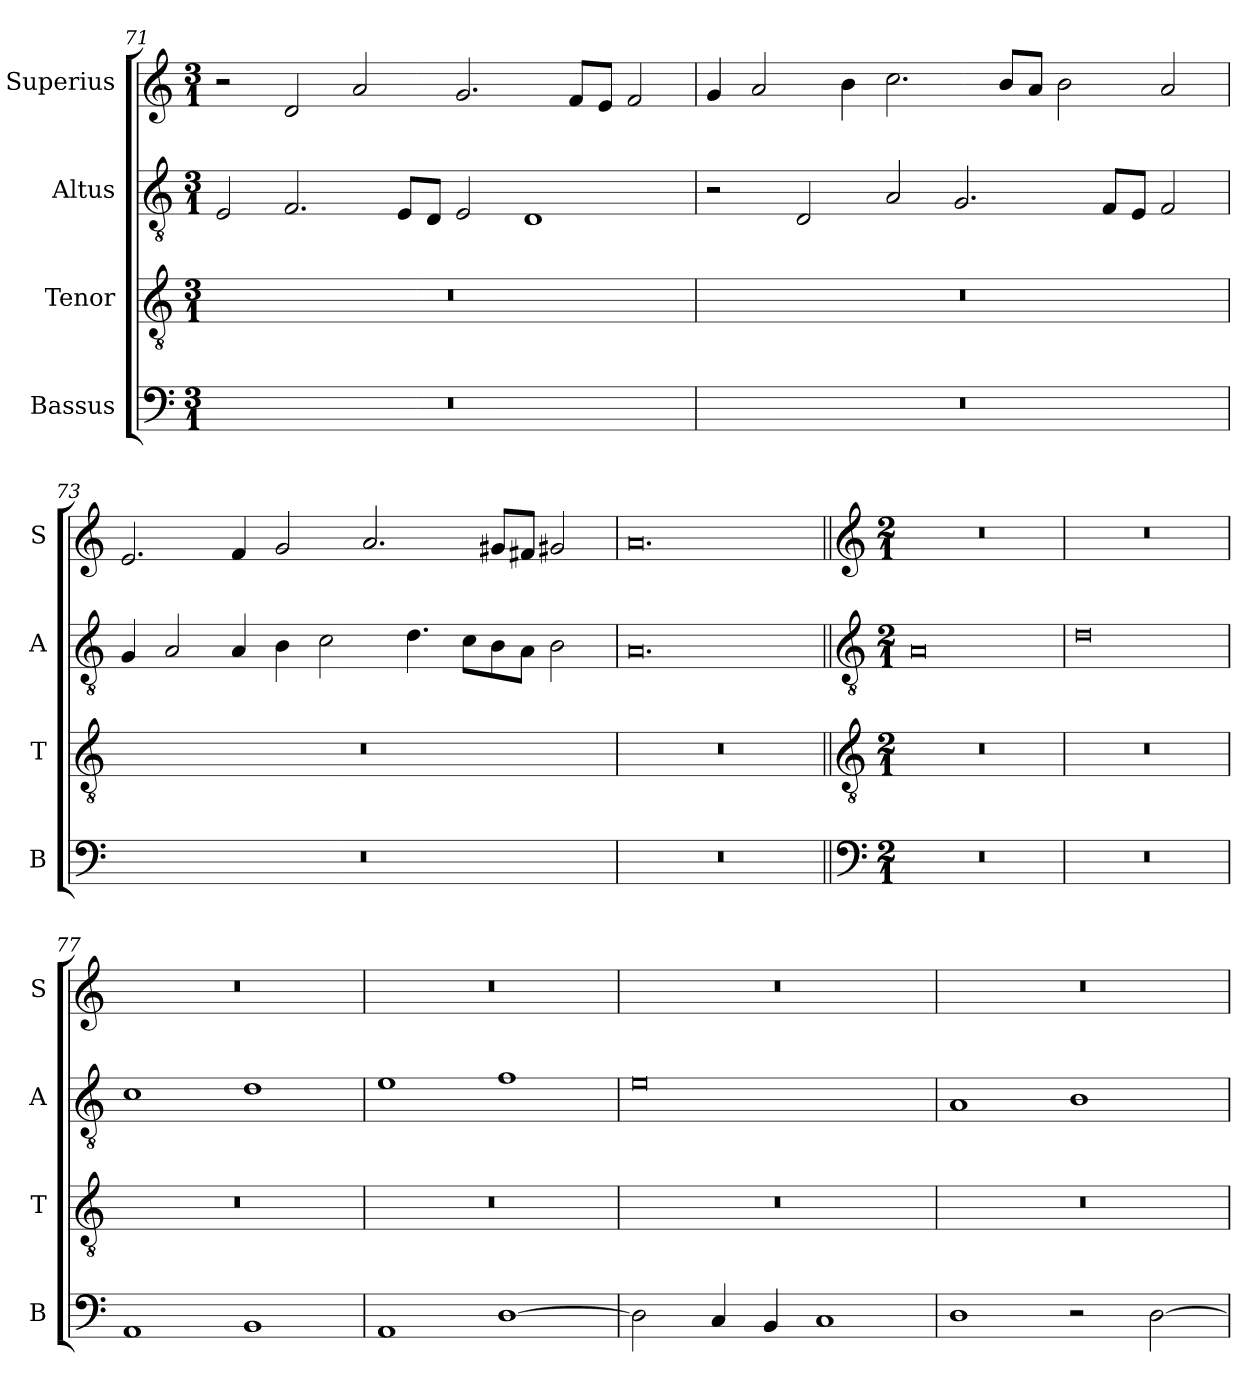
**kern	**kern	**kern	**kern
*part4	*part3	*part2	*part1
*staff4	*staff3	*staff2	*staff1
*I"Bassus	*I"Tenor	*I"Altus	*I"Superius
*I'B	*I'T	*I'A	*I'S
*clefF4	*clefGv2	*clefGv2	*clefG2
*k[]	*k[]	*k[]	*k[]
*M3/1	*M3/1	*M3/1	*M3/1
=71	=71	=71	=71
0.r	0.r	2E/	2r
.	.	2.F/	2d/
.	.	.	2a/
.	.	8E/L	.
.	.	8D/J	.
.	.	2E/	2.g/
.	.	1D	.
.	.	.	8f/L
.	.	.	8e/J
.	.	.	2f/
=72	=72	=72	=72
0.r	0.r	2r	4g/
.	.	.	2a/
.	.	2D/	.
.	.	.	4b\
.	.	2A/	2.cc\
.	.	2.G/	.
.	.	.	8b/L
.	.	.	8a/J
.	.	.	2b\
.	.	8F/L	.
.	.	8E/J	.
.	.	2F/	2a/
=73	=73	=73	=73
0.r	0.r	4G/	2.e/
.	.	2A/	.
.	.	4A/	4f/
.	.	4B\	2g/
.	.	2c\	.
.	.	.	2.a/
.	.	4.d\	.
.	.	8c\L	.
.	.	8B\	8g#X/L
.	.	8A\J	8f#X/J
.	.	2B\	2g#X/
=74	=74	=74	=74
0.r	0.r	0.A	0.a
!!LO:LB:g=z
=75||	=75||	=75||	=75||
*clefF4	*clefGv2	*clefGv2	*clefG2
*k[]	*k[]	*k[]	*k[]
*M2/1	*M2/1	*M2/1	*M2/1
0r	0r	0A	0r
=76	=76	=76	=76
0r	0r	0d	0r
=77	=77	=77	=77
1AA	0r	1c	0r
1BB	.	1d	.
=78	=78	=78	=78
1AA	0r	1e	0r
[1D	.	1f	.
=79	=79	=79	=79
2D\]	0r	0e	0r
4C/	.	.	.
4BB/	.	.	.
1C	.	.	.
=80	=80	=80	=80
1D	0r	1A	0r
2r	.	1B	.
[2D\	.	.	.
=	=	=	=
*-	*-	*-	*-
